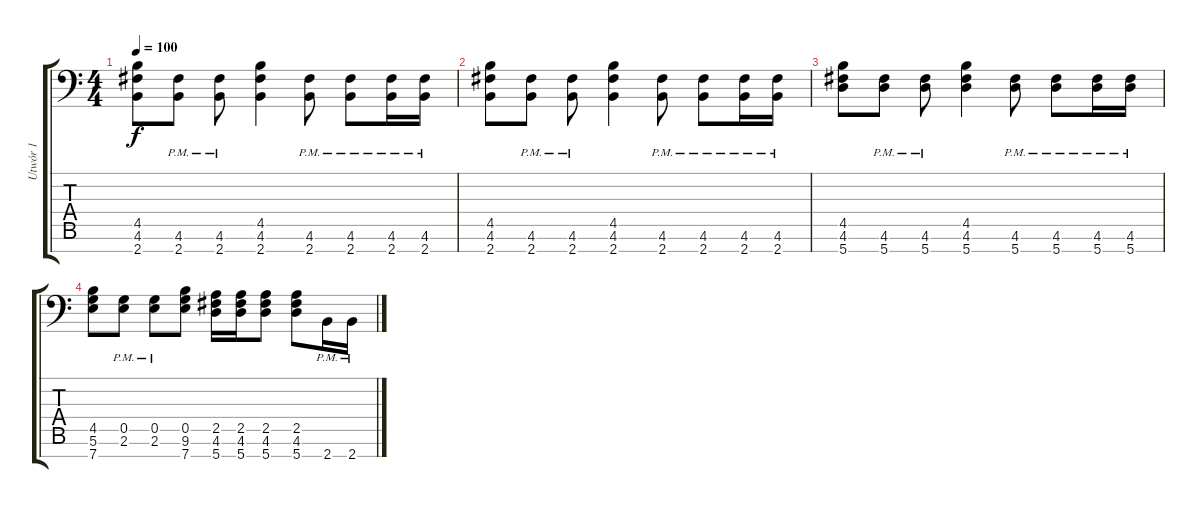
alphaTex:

\track ("Utwór 1" "Utwór 1") {instrument electricguitarclean}
\staff {score tabs}
\tuning (D4 A3 F3 C3 G2 D2 A1) {hide}
\ts (4 4)
\tempo 100
\clef f4
\ks c
(4.5 4.6 2.7).8{dy f} (4.6{pm} 2.7{pm}).8 (4.6{pm} 2.7{pm}).8 (4.5 4.6 2.7).4 (4.6{pm} 2.7{pm}).8 (4.6{pm} 2.7{pm}).8 (4.6{pm} 2.7{pm}).16 (4.6{pm} 2.7{pm}).16 |
(4.5 4.6 2.7).8 (4.6{pm} 2.7{pm}).8 (4.6{pm} 2.7{pm}).8 (4.5 4.6 2.7).4 (4.6{pm} 2.7{pm}).8 (4.6{pm} 2.7{pm}).8 (4.6{pm} 2.7{pm}).16 (4.6{pm} 2.7{pm}).16 |
(4.5 4.6 5.7).8 (4.6{pm} 5.7{pm}).8 (4.6{pm} 5.7{pm}).8 (4.5 4.6 5.7).4 (4.6{pm} 5.7{pm}).8 (4.6{pm} 5.7{pm}).8 (4.6{pm} 5.7{pm}).16 (4.6{pm} 5.7{pm}).16 |
(4.5 5.6 7.7).8 (0.5{pm} 2.6{pm}).8 (0.5{pm} 2.6{pm}).8 (0.5 9.6 7.7).8 (2.5 4.6 5.7).16 (2.5 4.6 5.7).16 (2.5 4.6 5.7).8 (2.5 4.6 5.7).8 2.7{pm}.16 2.7{pm}.16
